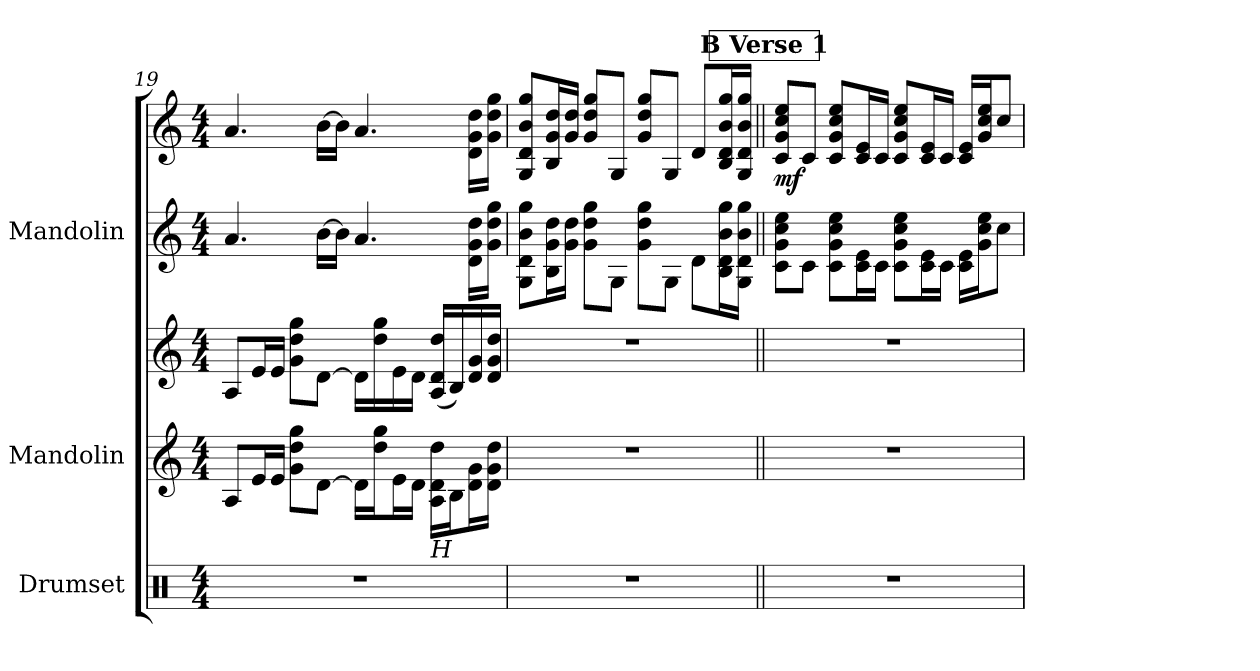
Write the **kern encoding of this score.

**kern	**kern	**kern	**kern	**kern	**dynam
*part3	*part2	*part2	*part1	*part1	*part1
*staff5	*staff4	*staff3	*staff2	*staff1	*staff1/2
*I"Drumset	*I"Mandolin	*	*I"Mandolin	*	*
*I'D. Set	*I'Mdn.	*	*I'Mdn.	*	*
!!LO:LB:g=z
*clefX	*	*clefG2	*	*clefG2	*
*k[]	*k[]	*k[]	*k[]	*k[]	*
*M4/4	*M4/4	*M4/4	*M4/4	*M4/4	*
=19	=19	=19	=19	=19	=19
1r	8AL	8A/L	4.a	4.a/	.
.	16eL	16e/L	.	.	.
.	16eJJ	16e/JJ	.	.	.
.	8g\ 8dd\ 8gg\L	8g\ 8dd\ 8gg\L	.	.	.
.	[8dJ	[8d\J	[16bLL	[16b\LL	.
.	.	.	16bJJ]	16b\JJ]	.
.	16dLL]	16d\LL]	4.a	4.a/	.
.	16dd\ 16gg\J	16dd\ 16gg\	.	.	.
.	16eL	16e\	.	.	.
.	16dJJ	16d\JJ	.	.	.
!	!LO:TX:b:i:t=H	!	!	!	!
.	16A\ 16d\ 16dd\LL	(<16A/ 16d/ 16dd/LL	.	.	.
.	16BJ	16B/)	.	.	.
.	16d\ 16g\L	16d/ 16g/	16d\ 16g\ 16dd\LL	16d\ 16g\ 16dd\LL	.
.	16d\ 16g\ 16dd\JJ	16d/ 16g/ 16dd/JJ	16g\ 16dd\ 16gg\JJ	16g\ 16dd\ 16gg\JJ	.
=20	=20	=20	=20	=20	=20
1r	1r	1r	8G\ 8d\ 8b\ 8gg\L	8G/ 8d/ 8b/ 8gg/L	.
.	.	.	16B\ 16g\ 16dd\L	16B/ 16g/ 16dd/L	.
.	.	.	16g\ 16dd\JJ	16g/ 16dd/JJ	.
.	.	.	8g\ 8dd\ 8gg\L	8g/ 8dd/ 8gg/L	.
.	.	.	8GJ	8G/J	.
.	.	.	8g\ 8dd\ 8gg\L	8g/ 8dd/ 8gg/L	.
.	.	.	8GJ	8G/J	.
.	.	.	8dL	8d/L	.
.	.	.	16B\ 16d\ 16b\ 16gg\L	16B/ 16d/ 16b/ 16gg/L	.
.	.	.	16G\ 16d\ 16b\ 16gg\JJ	16G/ 16d/ 16b/ 16gg/JJ	.
!!LO:REH:place=s1:a:B:fs=12:t=B Verse 1
=21||	=21||	=21||	=21||	=21||	=21||
!	!	!	!	!	!LO:DY:b
1r	1r	1r	8c\ 8g\ 8cc\ 8ee\L	8c/ 8g/ 8cc/ 8ee/L	mf
.	.	.	8cJ	8c/J	.
.	.	.	8c\ 8g\ 8cc\ 8ee\L	8c/ 8g/ 8cc/ 8ee/L	.
.	.	.	16c\ 16e\L	16c/ 16e/L	.
.	.	.	16cJJ	16c/JJ	.
.	.	.	8c\ 8g\ 8cc\ 8ee\L	8c/ 8g/ 8cc/ 8ee/L	.
.	.	.	16c\ 16e\L	16c/ 16e/L	.
.	.	.	16cJJ	16c/JJ	.
.	.	.	16c\ 16e\LL	16c/ 16e/LL	.
.	.	.	16g\ 16cc\ 16ee\J	16g/ 16cc/ 16ee/J	.
.	.	.	8ccJ	8cc/J	.
=	=	=	=	=	=
*-	*-	*-	*-	*-	*-
